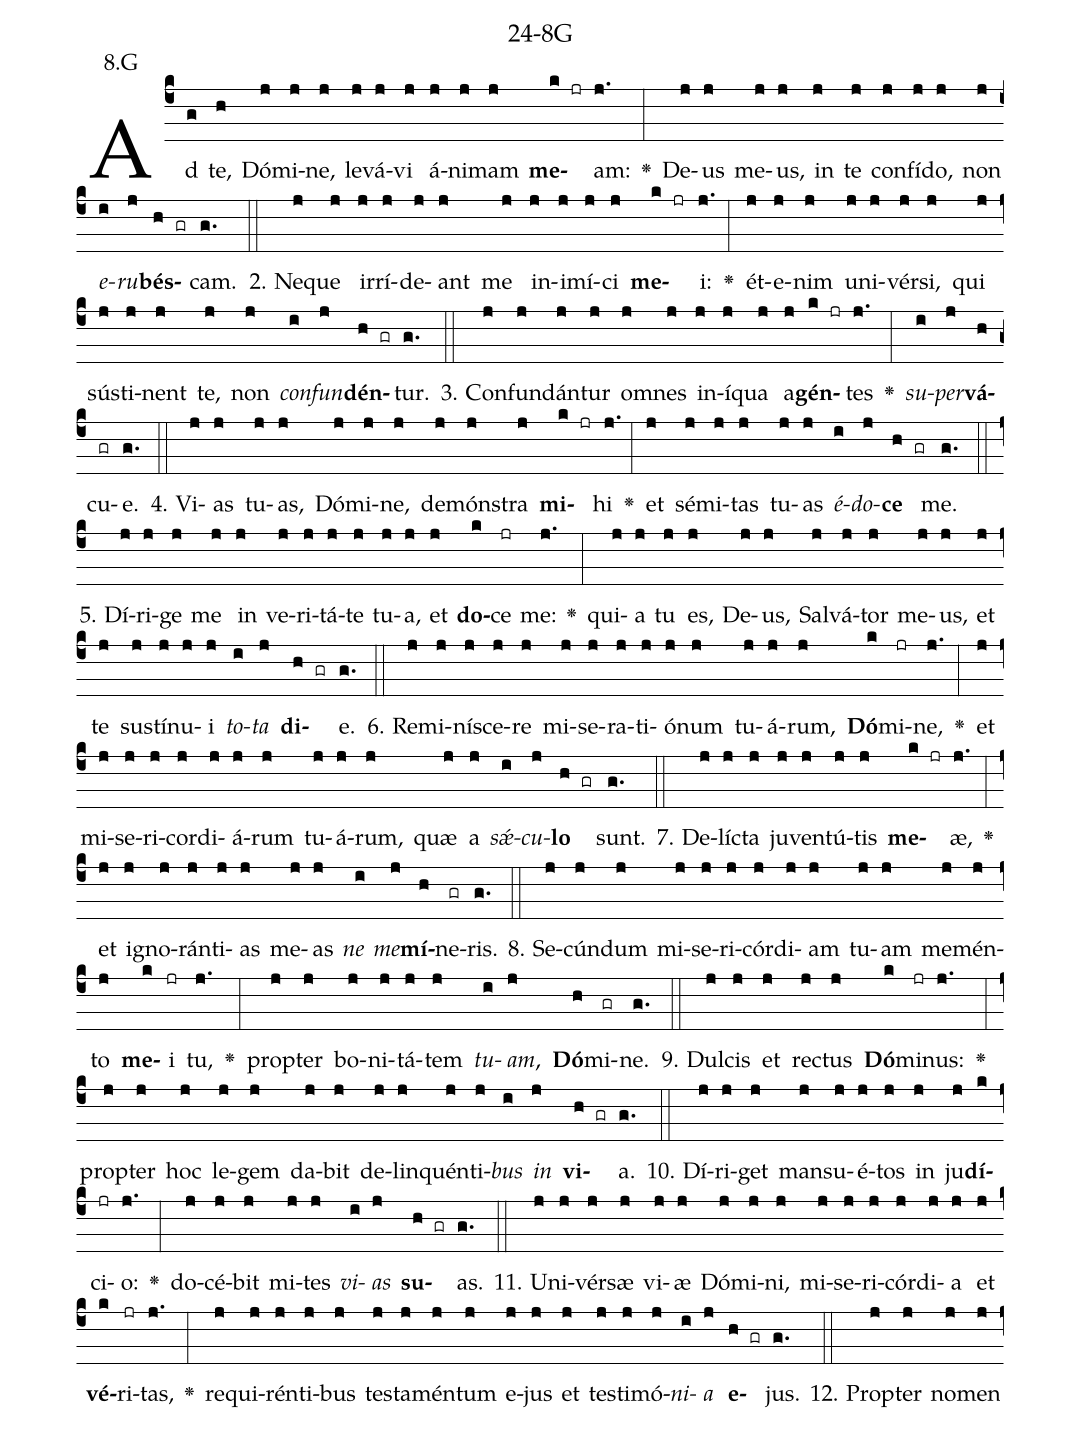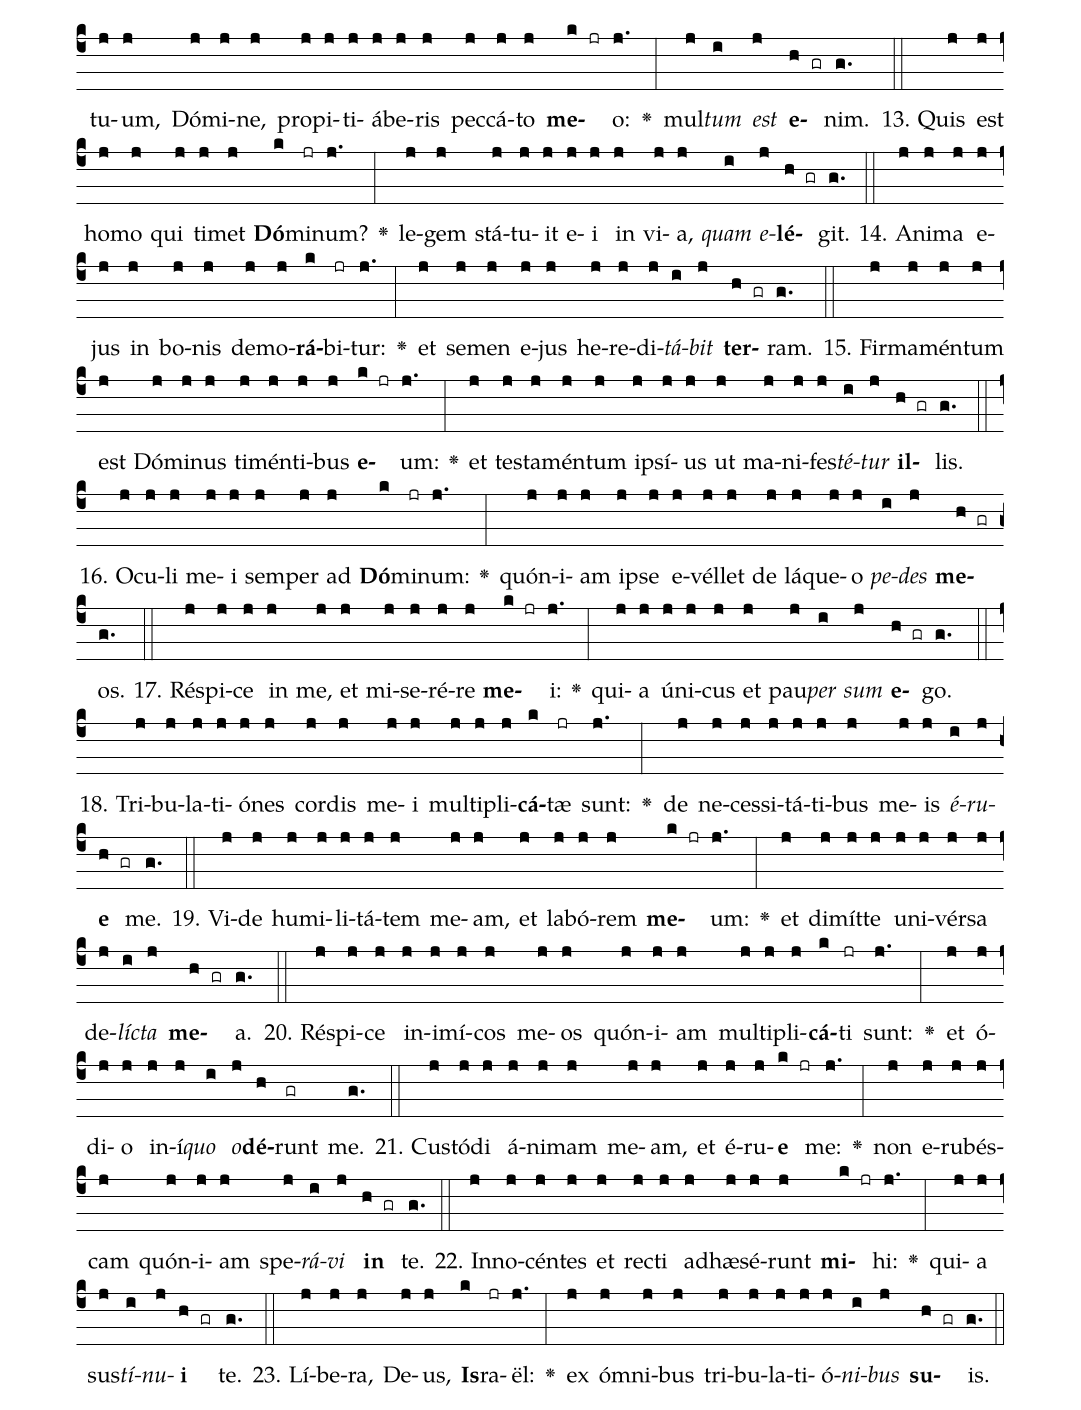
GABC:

name: 24-8G;
annotation: 8.G;
%%
(c4)Ad(g) te,(h) Dó(j)mi(j)ne,(j) le(j)vá(j)vi(j) á(j)ni(j)mam(j) <b>me</b>(k jr)am:(j.) <v>\greheightstar</v>(:) De(j)us(j) me(j)us,(j) in(j) te(j) con(j)fí(j)do,(j) non(j) <i>e</i>(i)<i>ru</i>(j)<b>bés</b>(h gr)cam.(g.) (::)
2. Ne(j)que(j) ir(j)rí(j)de(j)ant(j) me(j) in(j)i(j)mí(j)ci(j) <b>me</b>(k jr)i:(j.) <v>\greheightstar</v>(:) ét(j)e(j)nim(j) u(j)ni(j)vér(j)si,(j) qui(j) sús(j)ti(j)nent(j) te,(j) non(j) <i>con</i>(i)<i>fun</i>(j)<b>dén</b>(h gr)tur.(g.) (::)
3. Con(j)fun(j)dán(j)tur(j) om(j)nes(j) in(j)í(j)qua(j) a(j)<b>gén</b>(k jr)tes(j.) <v>\greheightstar</v>(:) <i>su</i>(i)<i>per</i>(j)<b>vá</b>(h)cu(gr)e.(g.) (::)
4. Vi(j)as(j) tu(j)as,(j) Dó(j)mi(j)ne,(j) de(j)móns(j)tra(j) <b>mi</b>(k jr)hi(j.) <v>\greheightstar</v>(:) et(j) sé(j)mi(j)tas(j) tu(j)as(j) <i>é</i>(i)<i>do</i>(j)<b>ce</b>(h gr) me.(g.) (::)
5. Dí(j)ri(j)ge(j) me(j) in(j) ve(j)ri(j)tá(j)te(j) tu(j)a,(j) et(j) <b>do</b>(k)ce(jr) me:(j.) <v>\greheightstar</v>(:) qui(j)a(j) tu(j) es,(j) De(j)us,(j) Sal(j)vá(j)tor(j) me(j)us,(j) et(j) te(j) sus(j)tí(j)nu(j)i(j) <i>to</i>(i)<i>ta</i>(j) <b>di</b>(h gr)e.(g.) (::)
6. Re(j)mi(j)ní(j)sce(j)re(j) mi(j)se(j)ra(j)ti(j)ó(j)num(j) tu(j)á(j)rum,(j) <b>Dó</b>(k)mi(jr)ne,(j.) <v>\greheightstar</v>(:) et(j) mi(j)se(j)ri(j)cor(j)di(j)á(j)rum(j) tu(j)á(j)rum,(j) quæ(j) a(j) <i>sǽ</i>(i)<i>cu</i>(j)<b>lo</b>(h gr) sunt.(g.) (::)
7. De(j)líc(j)ta(j) ju(j)ven(j)tú(j)tis(j) <b>me</b>(k jr)æ,(j.) <v>\greheightstar</v>(:) et(j) i(j)gno(j)rán(j)ti(j)as(j) me(j)as(j) <i>ne</i>(i) <i>me</i>(j)<b>mí</b>(h)ne(gr)ris.(g.) (::)
8. Se(j)cún(j)dum(j) mi(j)se(j)ri(j)cór(j)di(j)am(j) tu(j)am(j) me(j)mén(j)to(j) <b>me</b>(k)i(jr) tu,(j.) <v>\greheightstar</v>(:) prop(j)ter(j) bo(j)ni(j)tá(j)tem(j) <i>tu</i>(i)<i>am</i>,(j) <b>Dó</b>(h)mi(gr)ne.(g.) (::)
9. Dul(j)cis(j) et(j) rec(j)tus(j) <b>Dó</b>(k)mi(jr)nus:(j.) <v>\greheightstar</v>(:) prop(j)ter(j) hoc(j) le(j)gem(j) da(j)bit(j) de(j)lin(j)quén(j)ti(j)<i>bus</i>(i) <i>in</i>(j) <b>vi</b>(h gr)a.(g.) (::)
10. Dí(j)ri(j)get(j) man(j)su(j)é(j)tos(j) in(j) ju(j)<b>dí</b>(k)ci(jr)o:(j.) <v>\greheightstar</v>(:) do(j)cé(j)bit(j) mi(j)tes(j) <i>vi</i>(i)<i>as</i>(j) <b>su</b>(h gr)as.(g.) (::)
11. U(j)ni(j)vér(j)sæ(j) vi(j)æ(j) Dó(j)mi(j)ni,(j) mi(j)se(j)ri(j)cór(j)di(j)a(j) et(j) <b>vé</b>(k)ri(jr)tas,(j.) <v>\greheightstar</v>(:) re(j)qui(j)rén(j)ti(j)bus(j) tes(j)ta(j)mén(j)tum(j) e(j)jus(j) et(j) tes(j)ti(j)mó(j)<i>ni</i>(i)<i>a</i>(j) <b>e</b>(h gr)jus.(g.) (::)
12. Prop(j)ter(j) no(j)men(j) tu(j)um,(j) Dó(j)mi(j)ne,(j) pro(j)pi(j)ti(j)á(j)be(j)ris(j) pec(j)cá(j)to(j) <b>me</b>(k jr)o:(j.) <v>\greheightstar</v>(:) mul(j)<i>tum</i>(i) <i>est</i>(j) <b>e</b>(h gr)nim.(g.) (::)
13. Quis(j) est(j) ho(j)mo(j) qui(j) ti(j)met(j) <b>Dó</b>(k)mi(jr)num?(j.) <v>\greheightstar</v>(:) le(j)gem(j) stá(j)tu(j)it(j) e(j)i(j) in(j) vi(j)a,(j) <i>quam</i>(i) <i>e</i>(j)<b>lé</b>(h gr)git.(g.) (::)
14. A(j)ni(j)ma(j) e(j)jus(j) in(j) bo(j)nis(j) de(j)mo(j)<b>rá</b>(k)bi(jr)tur:(j.) <v>\greheightstar</v>(:) et(j) se(j)men(j) e(j)jus(j) he(j)re(j)di(j)<i>tá</i>(i)<i>bit</i>(j) <b>ter</b>(h gr)ram.(g.) (::)
15. Fir(j)ma(j)mén(j)tum(j) est(j) Dó(j)mi(j)nus(j) ti(j)mén(j)ti(j)bus(j) <b>e</b>(k jr)um:(j.) <v>\greheightstar</v>(:) et(j) tes(j)ta(j)mén(j)tum(j) ip(j)sí(j)us(j) ut(j) ma(j)ni(j)fes(j)<i>té</i>(i)<i>tur</i>(j) <b>il</b>(h gr)lis.(g.) (::)
16. O(j)cu(j)li(j) me(j)i(j) sem(j)per(j) ad(j) <b>Dó</b>(k)mi(jr)num:(j.) <v>\greheightstar</v>(:) quón(j)i(j)am(j) ip(j)se(j) e(j)vél(j)let(j) de(j) lá(j)que(j)o(j) <i>pe</i>(i)<i>des</i>(j) <b>me</b>(h gr)os.(g.) (::)
17. Ré(j)spi(j)ce(j) in(j) me,(j) et(j) mi(j)se(j)ré(j)re(j) <b>me</b>(k jr)i:(j.) <v>\greheightstar</v>(:) qui(j)a(j) ú(j)ni(j)cus(j) et(j) pau(j)<i>per</i>(i) <i>sum</i>(j) <b>e</b>(h gr)go.(g.) (::)
18. Tri(j)bu(j)la(j)ti(j)ó(j)nes(j) cor(j)dis(j) me(j)i(j) mul(j)ti(j)pli(j)<b>cá</b>(k)tæ(jr) sunt:(j.) <v>\greheightstar</v>(:) de(j) ne(j)ces(j)si(j)tá(j)ti(j)bus(j) me(j)is(j) <i>é</i>(i)<i>ru</i>(j)<b>e</b>(h gr) me.(g.) (::)
19. Vi(j)de(j) hu(j)mi(j)li(j)tá(j)tem(j) me(j)am,(j) et(j) la(j)bó(j)rem(j) <b>me</b>(k jr)um:(j.) <v>\greheightstar</v>(:) et(j) di(j)mít(j)te(j) u(j)ni(j)vér(j)sa(j) de(j)<i>líc</i>(i)<i>ta</i>(j) <b>me</b>(h gr)a.(g.) (::)
20. Ré(j)spi(j)ce(j) in(j)i(j)mí(j)cos(j) me(j)os(j) quón(j)i(j)am(j) mul(j)ti(j)pli(j)<b>cá</b>(k)ti(jr) sunt:(j.) <v>\greheightstar</v>(:) et(j) ó(j)di(j)o(j) in(j)í(j)<i>quo</i>(i) <i>o</i>(j)<b>dé</b>(h)runt(gr) me.(g.) (::)
21. Cus(j)tó(j)di(j) á(j)ni(j)mam(j) me(j)am,(j) et(j) é(j)ru(j)<b>e</b>(k jr) me:(j.) <v>\greheightstar</v>(:) non(j) e(j)ru(j)bés(j)cam(j) quón(j)i(j)am(j) spe(j)<i>rá</i>(i)<i>vi</i>(j) <b>in</b>(h gr) te.(g.) (::)
22. In(j)no(j)cén(j)tes(j) et(j) rec(j)ti(j) ad(j)hæ(j)sé(j)runt(j) <b>mi</b>(k jr)hi:(j.) <v>\greheightstar</v>(:) qui(j)a(j) sus(j)<i>tí</i>(i)<i>nu</i>(j)<b>i</b>(h gr) te.(g.) (::)
23. Lí(j)be(j)ra,(j) De(j)us,(j) <b>Is</b>(k)ra(jr)ël:(j.) <v>\greheightstar</v>(:) ex(j) óm(j)ni(j)bus(j) tri(j)bu(j)la(j)ti(j)ó(j)<i>ni</i>(i)<i>bus</i>(j) <b>su</b>(h gr)is.(g.) (::)
